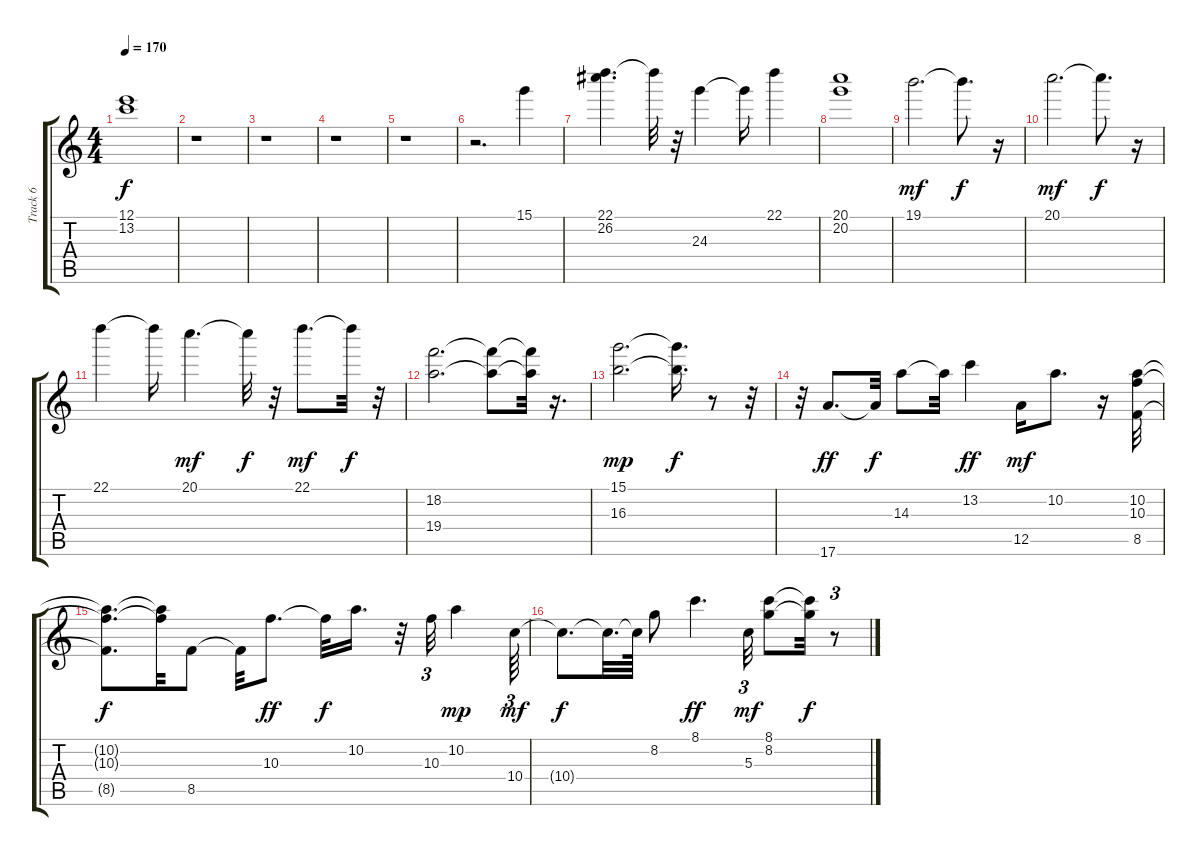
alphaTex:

\track ("Track 6" "Track 6") {instrument distortionguitar}
\staff {score tabs}
\tuning (E4 B3 G3 D3 A2 E2) {hide}
\ts (4 4)
\tempo 170
\clef g2
\ks c
(12.1{t} 13.2{t}).1{dy f} |
r.1 |
r.1 |
r.1 |
r.1 |
r.2{d} 15.1.4 |
(22.1 26.2).4{d} 22.1{t}.32 r.32 24.3.4 24.3{t}.16 22.1.4 |
(20.1 20.2).1 |
19.1.2{d dy mf} 19.1{t}.8{d dy f} r.16 |
20.1.2{d dy mf} 20.1{t}.8{d dy f} r.16 |
22.1.4 22.1{t}.16 20.1.4{d dy mf} 20.1{t}.32{dy f} r.32 22.1.8{d dy mf} 22.1{t}.32{dy f} r.32 |
(18.2 19.4).2{d} (18.2{t} 19.4{t}).8 (18.2{t} 19.4{t}).32 r.16{d} |
(15.1 16.3).2{d dy mp} (15.1{t} 16.3{t}).16{d dy f} r.8 r.32 |
r.32 17.6.8{d dy ff} 17.6{t}.32{dy f} 14.3.8 14.3{t}.32 13.2.4{dy ff} 12.5.16{dy mf} 10.2.8{d} r.16 (10.2 10.3 8.5).32 |
(10.2{t} 10.3{t} 8.5{t}).8{d dy f} (10.2{t} 10.3{t}).32 8.5.8 8.5{t}.32 10.3.8{d dy ff} 10.3{t}.32{dy f} 10.2.16{d} r.32 10.3.32{tu (3 2)} 10.2.4{dy mp} 10.4.64{tu (3 2) dy mf} |
10.4{t}.8{d dy f} 10.4{t}.32{d} 10.4{t}.64 8.2.8 8.1.4{d dy ff} 5.3.32{tu (3 2) dy mf} (8.1 8.2).8 (8.1{t} 8.2{t}).32{dy f} r.8{tu (3 2)}
